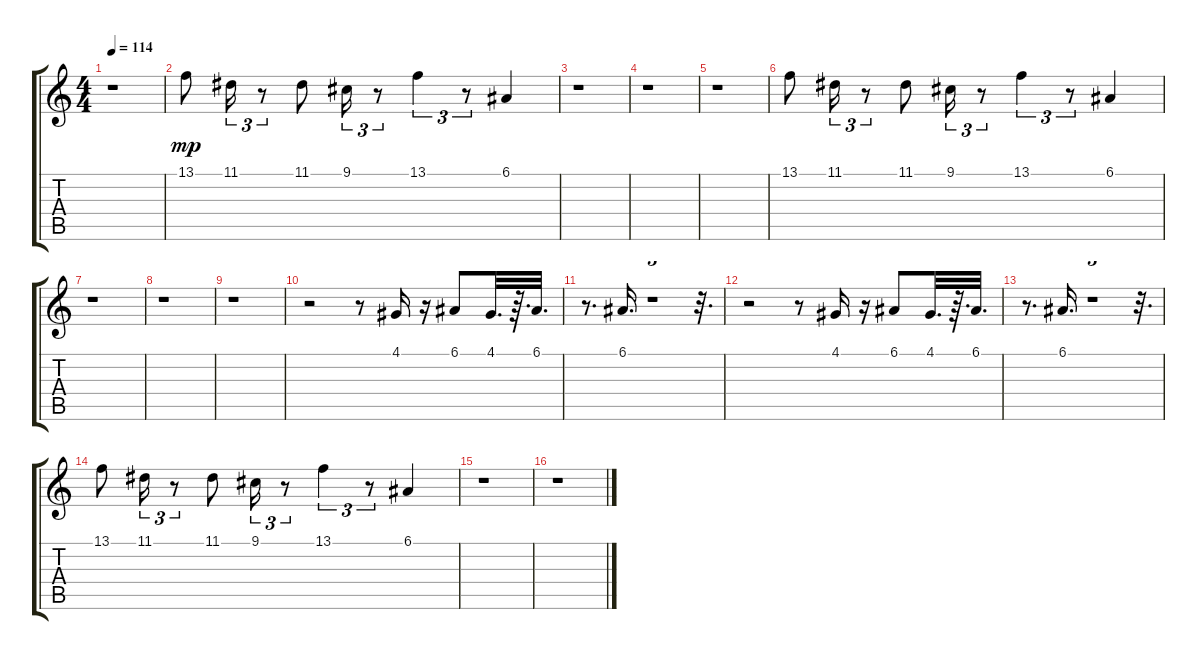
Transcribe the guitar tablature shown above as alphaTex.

\track "" {instrument lead2sawtooth}
\staff {score tabs}
\tuning (E4 B3 G3 D3 A2 E2) {hide}
\ts (4 4)
\tempo 114
\clef g2
\ks c
r.1{dy mp instrument lead2sawtooth} |
13.1.8 11.1.16{tu (3 2)} r.8{tu (3 2)} 11.1.8 9.1.16{tu (3 2)} r.8{tu (3 2)} 13.1.4{tu (3 2)} r.8{tu (3 2)} 6.1.4 |
r.1 |
r.1 |
r.1 |
13.1.8 11.1.16{tu (3 2)} r.8{tu (3 2)} 11.1.8 9.1.16{tu (3 2)} r.8{tu (3 2)} 13.1.4{tu (3 2)} r.8{tu (3 2)} 6.1.4 |
r.1 |
r.1 |
r.1 |
r.2 r.8 4.1.16 r.16 6.1.8 4.1.32{d} r.64{d} 6.1.32{d} |
r.8{d} 6.1.16{d} r.1{tu (3 2)} r.32{d} |
r.2 r.8 4.1.16 r.16 6.1.8 4.1.32{d} r.64{d} 6.1.32{d} |
r.8{d} 6.1.16{d} r.1{tu (3 2)} r.32{d} |
13.1.8 11.1.16{tu (3 2)} r.8{tu (3 2)} 11.1.8 9.1.16{tu (3 2)} r.8{tu (3 2)} 13.1.4{tu (3 2)} r.8{tu (3 2)} 6.1.4 |
r.1 |
r.1
